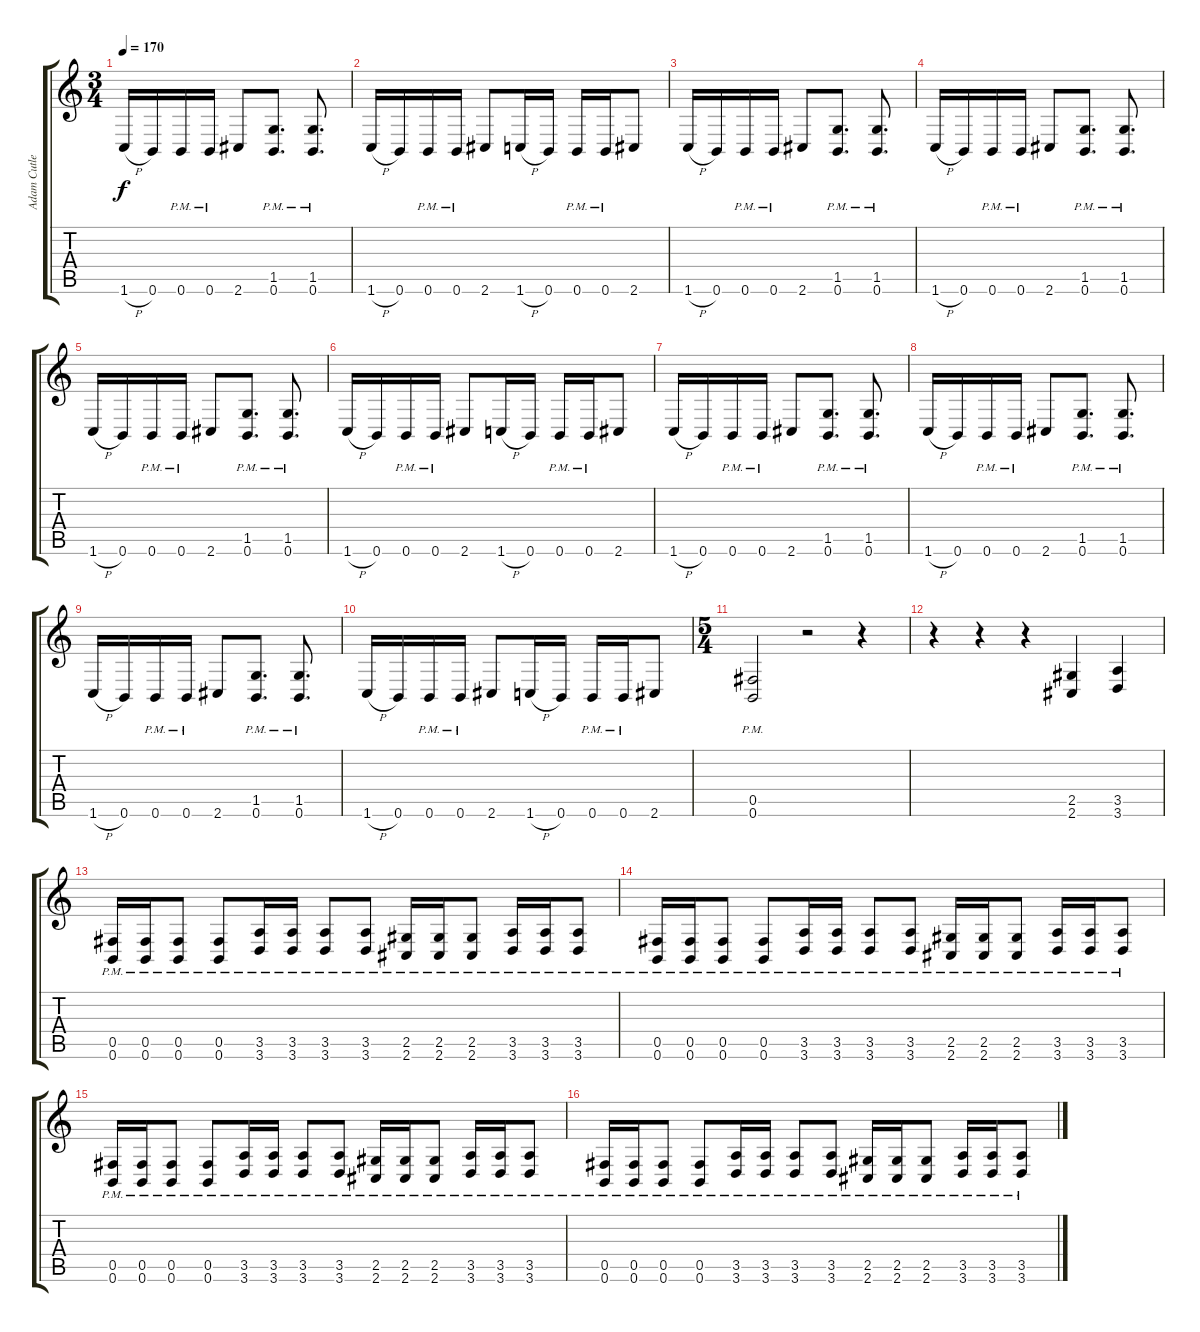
\track ("Adam Cutler" "Adam Cutle") {instrument overdrivenguitar}
\staff {score tabs}
\tuning (Db4 Ab3 E3 B2 Gb2 B1) {hide}
\ts (3 4)
\tempo 170
\clef g2
\ks c
1.6{h}.16{dy f} 0.6.16 0.6{pm}.16 0.6{pm}.16 2.6.8 (1.5{pm} 0.6{pm}).8{d} (1.5{pm} 0.6{pm}).8{d} |
1.6{h}.16 0.6.16 0.6{pm}.16 0.6{pm}.16 2.6.8 1.6{h}.16 0.6.16 0.6{pm}.16 0.6{pm}.16 2.6.8 |
1.6{h}.16 0.6.16 0.6{pm}.16 0.6{pm}.16 2.6.8 (1.5{pm} 0.6{pm}).8{d} (1.5{pm} 0.6{pm}).8{d} |
1.6{h}.16 0.6.16 0.6{pm}.16 0.6{pm}.16 2.6.8 (1.5{pm} 0.6{pm}).8{d} (1.5{pm} 0.6{pm}).8{d} |
1.6{h}.16 0.6.16 0.6{pm}.16 0.6{pm}.16 2.6.8 (1.5{pm} 0.6{pm}).8{d} (1.5{pm} 0.6{pm}).8{d} |
1.6{h}.16 0.6.16 0.6{pm}.16 0.6{pm}.16 2.6.8 1.6{h}.16 0.6.16 0.6{pm}.16 0.6{pm}.16 2.6.8 |
1.6{h}.16 0.6.16 0.6{pm}.16 0.6{pm}.16 2.6.8 (1.5{pm} 0.6{pm}).8{d} (1.5{pm} 0.6{pm}).8{d} |
1.6{h}.16 0.6.16 0.6{pm}.16 0.6{pm}.16 2.6.8 (1.5{pm} 0.6{pm}).8{d} (1.5{pm} 0.6{pm}).8{d} |
1.6{h}.16 0.6.16 0.6{pm}.16 0.6{pm}.16 2.6.8 (1.5{pm} 0.6{pm}).8{d} (1.5{pm} 0.6{pm}).8{d} |
1.6{h}.16 0.6.16 0.6{pm}.16 0.6{pm}.16 2.6.8 1.6{h}.16 0.6.16 0.6{pm}.16 0.6{pm}.16 2.6.8 |
\ts (5 4)
(0.5{pm} 0.6{pm}).2 r.2 r.4 |
r.4 r.4 r.4 (2.5 2.6).4 (3.5 3.6).4 |
(0.5{pm} 0.6{pm}).16 (0.5{pm} 0.6{pm}).16 (0.5{pm} 0.6{pm}).8 (0.5{pm} 0.6{pm}).8 (3.5{pm} 3.6{pm}).16 (3.5{pm} 3.6{pm}).16 (3.5{pm} 3.6{pm}).8 (3.5{pm} 3.6{pm}).8 (2.5{pm} 2.6{pm}).16 (2.5{pm} 2.6{pm}).16 (2.5{pm} 2.6{pm}).8 (3.5{pm} 3.6{pm}).16 (3.5{pm} 3.6{pm}).16 (3.5{pm} 3.6{pm}).8 |
(0.5{pm} 0.6{pm}).16 (0.5{pm} 0.6{pm}).16 (0.5{pm} 0.6{pm}).8 (0.5{pm} 0.6{pm}).8 (3.5{pm} 3.6{pm}).16 (3.5{pm} 3.6{pm}).16 (3.5{pm} 3.6{pm}).8 (3.5{pm} 3.6{pm}).8 (2.5{pm} 2.6{pm}).16 (2.5{pm} 2.6{pm}).16 (2.5{pm} 2.6{pm}).8 (3.5{pm} 3.6{pm}).16 (3.5{pm} 3.6{pm}).16 (3.5{pm} 3.6{pm}).8 |
(0.5{pm} 0.6{pm}).16 (0.5{pm} 0.6{pm}).16 (0.5{pm} 0.6{pm}).8 (0.5{pm} 0.6{pm}).8 (3.5{pm} 3.6{pm}).16 (3.5{pm} 3.6{pm}).16 (3.5{pm} 3.6{pm}).8 (3.5{pm} 3.6{pm}).8 (2.5{pm} 2.6{pm}).16 (2.5{pm} 2.6{pm}).16 (2.5{pm} 2.6{pm}).8 (3.5{pm} 3.6{pm}).16 (3.5{pm} 3.6{pm}).16 (3.5{pm} 3.6{pm}).8 |
(0.5{pm} 0.6{pm}).16 (0.5{pm} 0.6{pm}).16 (0.5{pm} 0.6{pm}).8 (0.5{pm} 0.6{pm}).8 (3.5{pm} 3.6{pm}).16 (3.5{pm} 3.6{pm}).16 (3.5{pm} 3.6{pm}).8 (3.5{pm} 3.6{pm}).8 (2.5{pm} 2.6{pm}).16 (2.5{pm} 2.6{pm}).16 (2.5{pm} 2.6{pm}).8 (3.5{pm} 3.6{pm}).16 (3.5{pm} 3.6{pm}).16 (3.5{pm} 3.6{pm}).8
